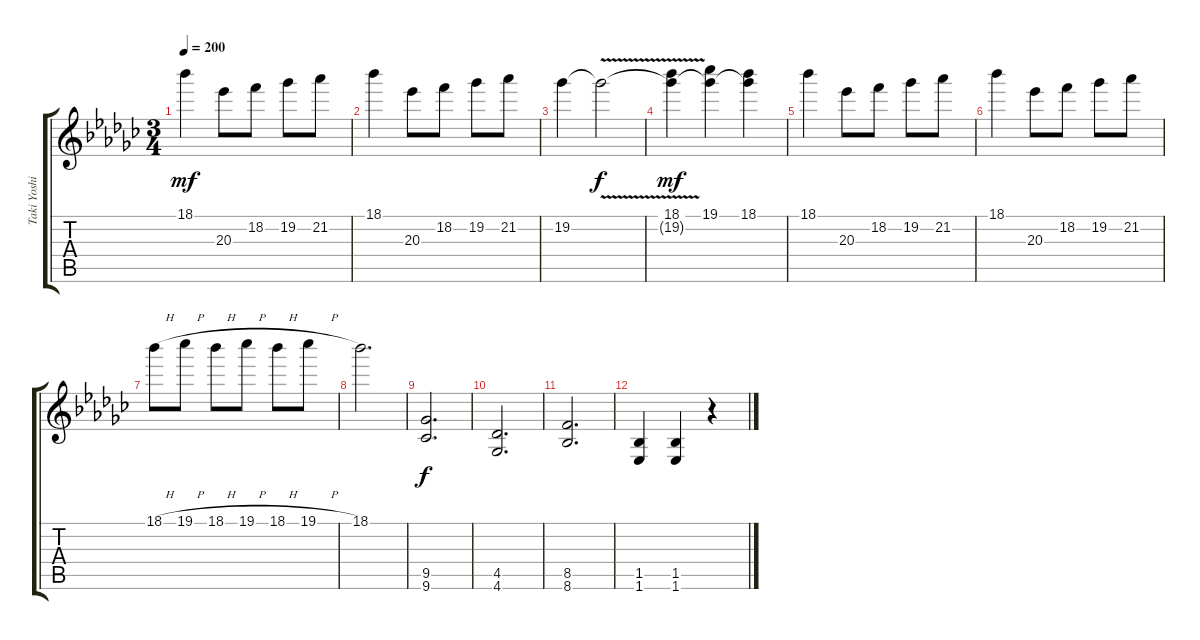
\track ("Taki Yoshimitsu" "Taki Yoshi") {instrument distortionguitar}
\staff {score tabs}
\tuning (E4 B3 G3 D3 A2 D2) {hide}
\ts (3 4)
\tempo 200
\clef g2
\ks ebminor
18.1.4{dy mf} 20.3.8 18.2.8 19.2.8 21.2.8 |
18.1.4 20.3.8 18.2.8 19.2.8 21.2.8 |
19.2.4 19.2{v t}.2{dy f} |
(18.1 19.2{t}).4{dy mf} (19.1 19.2{t}).4 (18.1 19.2{t}).4 |
18.1.4 20.3.8 18.2.8 19.2.8 21.2.8 |
18.1.4 20.3.8 18.2.8 19.2.8 21.2.8 |
18.1{h}.8 19.1{h}.8 18.1{h}.8 19.1{h}.8 18.1{h}.8 19.1{h}.8 |
18.1.2{d} |
(9.5 9.6).2{d dy f balance 12} |
(4.5 4.6).2{d} |
(8.5 8.6).2{d} |
(1.5 1.6).4 (1.5 1.6).4 r.4
